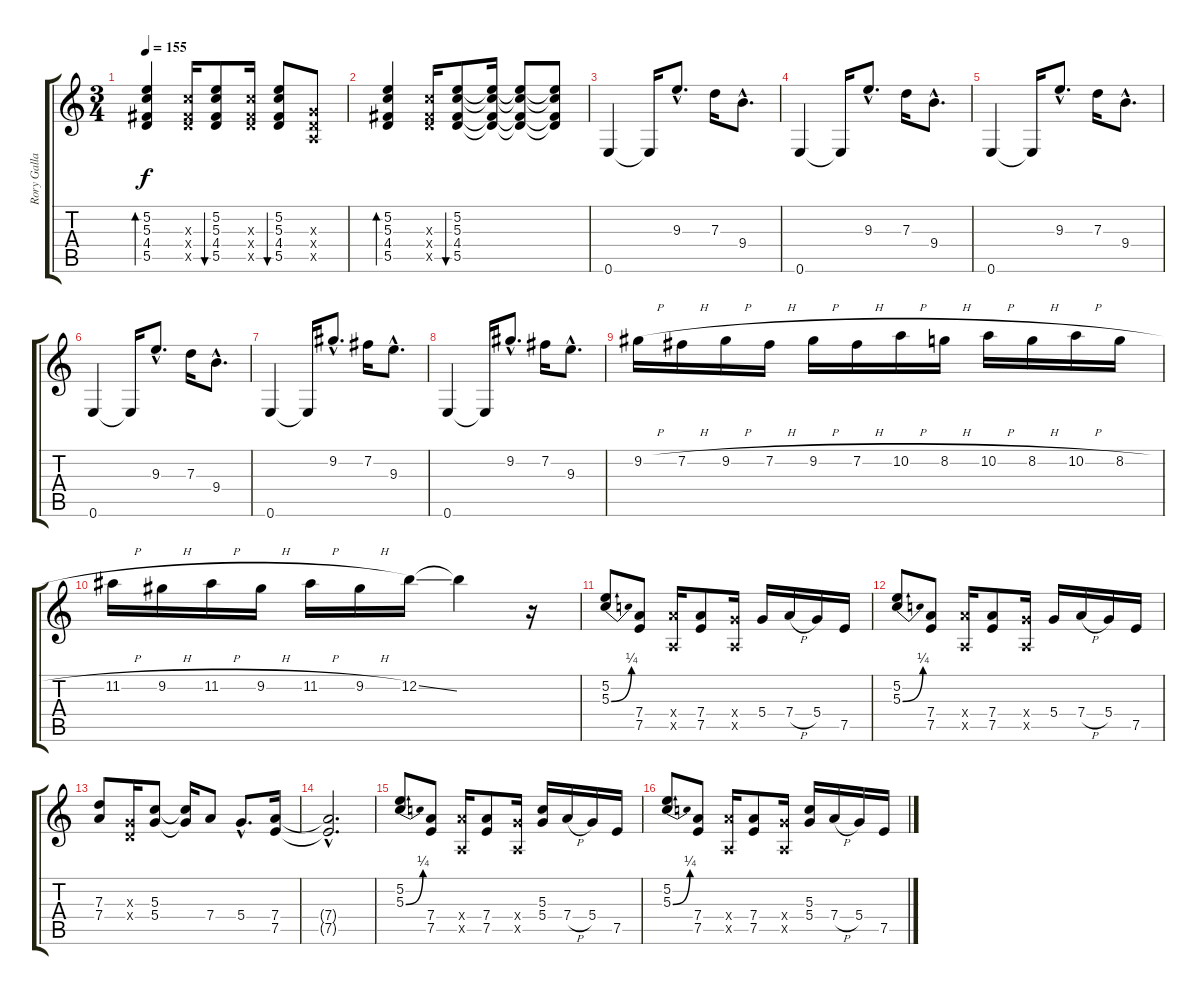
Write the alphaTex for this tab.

\track ("Rory Gallagher" "Rory Galla") {instrument overdrivenguitar}
\staff {score tabs}
\tuning (E4 B3 G3 D3 A2 E2) {hide}
\ts (3 4)
\tempo 155
\clef g2
\ks c
(5.2 5.3 4.4 5.5).4{bd 240 dy f} (5.3{x} 4.4{x} 5.5{x}).16 (5.2 5.3 4.4 5.5).8{bu 240} (5.3{x} 4.4{x} 5.5{x}).16 (5.2 5.3 4.4 5.5).8{bu 240} (0.3{x} 0.4{x} 0.5{x}).8 |
(5.2 5.3 4.4 5.5).4{bd 240} (5.3{x} 4.4{x} 5.5{x}).16 (5.2 5.3 4.4 5.5).8{bu 240} (5.2{t} 5.3{t} 4.4{t} 5.5{t}).16 (5.2{t} 5.3{t} 4.4{t} 5.5{t}).8 (5.2{t} 5.3{t} 4.4{t} 5.5{t}).8 |
0.6.4 0.6{t}.16 9.3{hac}.8{d} 7.3.16 9.4{hac}.8{d} |
0.6.4 0.6{t}.16 9.3{hac}.8{d} 7.3.16 9.4{hac}.8{d} |
0.6.4 0.6{t}.16 9.3{hac}.8{d} 7.3.16 9.4{hac}.8{d} |
0.6.4 0.6{t}.16 9.3{hac}.8{d} 7.3.16 9.4{hac}.8{d} |
0.6.4 0.6{t}.16 9.2{hac}.8{d} 7.2.16 9.3{hac}.8{d} |
0.6.4 0.6{t}.16 9.2{hac}.8{d} 7.2.16 9.3{hac}.8{d} |
9.2{h}.16 7.2{h}.16 9.2{h}.16 7.2{h}.16 9.2{h}.16 7.2{h}.16 10.2{h}.16 8.2{h}.16 10.2{h}.16 8.2{h}.16 10.2{h}.16 8.2{h}.16 |
11.2{h}.16 9.2{h}.16 11.2{h}.16 9.2{h}.16 11.2{h}.16 9.2{h}.16 12.2{ss}.16 12.2{t}.4 r.16 |
(5.2 5.3{be (bend 0 0 60 1)}).8 (7.4 7.5).8 (7.4{x} 0.5{x}).16 (7.4 7.5).8 (5.4{x} 0.5{x}).16 5.4.16 7.4{h}.16 5.4.16 7.5.16 |
(5.2 5.3{be (bend 0 0 60 1)}).8 (7.4 7.5).8 (7.4{x} 0.5{x}).16 (7.4 7.5).8 (5.4{x} 0.5{x}).16 5.4.16 7.4{h}.16 5.4.16 7.5.16 |
(7.3 7.4).8 (0.3{x} 0.4{x}).16 (5.3 5.4).8 (5.3{t} 5.4{t}).16 7.4.8 5.4{hac}.8{d} (7.4 7.5).16 |
(7.4{hac t} 7.5{hac t}).2{d} |
(5.2 5.3{be (bend 0 0 60 1)}).8 (7.4 7.5).8 (7.4{x} 0.5{x}).16 (7.4 7.5).8 (5.4{x} 0.5{x}).16 (5.3 5.4).16 7.4{h}.16 5.4.16 7.5.16 |
(5.2 5.3{be (bend 0 0 60 1)}).8 (7.4 7.5).8 (7.4{x} 0.5{x}).16 (7.4 7.5).8 (5.4{x} 0.5{x}).16 (5.3 5.4).16 7.4{h}.16 5.4.16 7.5.16
